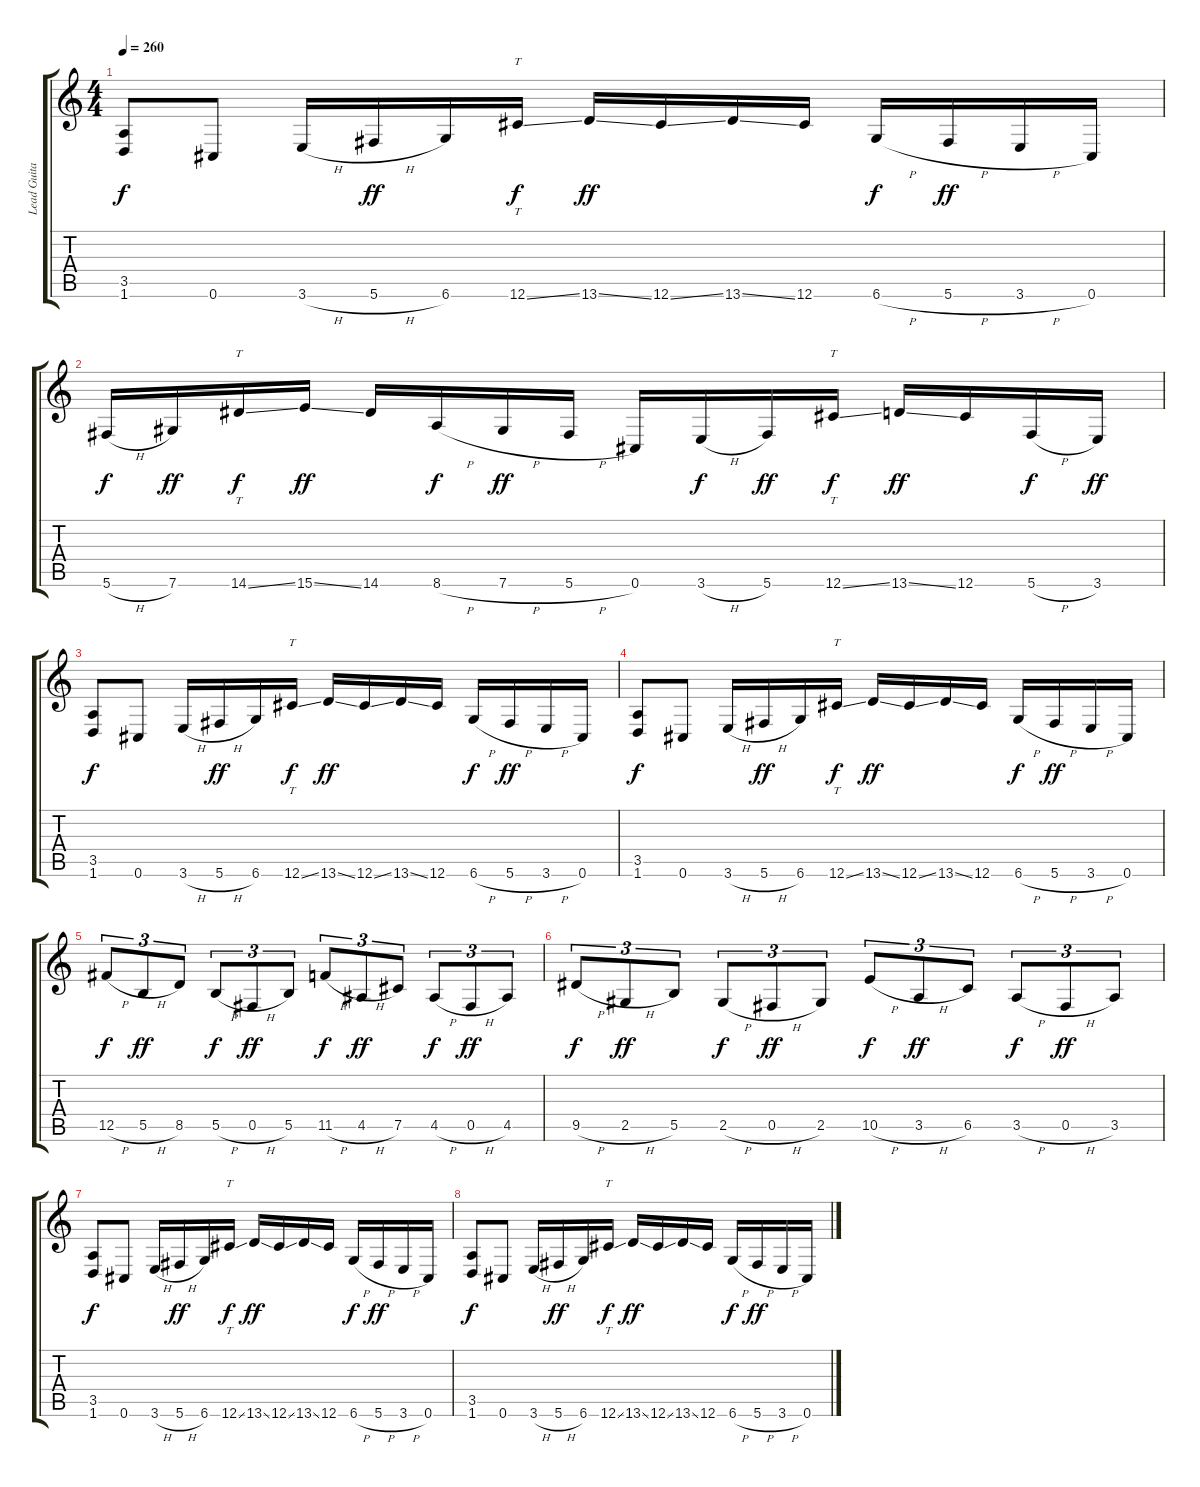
\track ("Lead Guitar" "Lead Guita") {instrument distortionguitar}
\staff {score tabs}
\tuning (Db4 Ab3 E3 B2 Gb2 Db2) {hide}
\ts (4 4)
\tempo 260
\clef g2
\ks c
(3.5 1.6).8{dy f} 0.6.8 3.6{h}.16 5.6{h}.16{dy ff} 6.6.16 12.6{ss}.16{tt dy f} 13.6{ss}.16{dy ff} 12.6{ss}.16 13.6{ss}.16 12.6.16 6.6{h}.16{dy f} 5.6{h}.16{dy ff} 3.6{h}.16 0.6.16 |
5.6{h}.16{dy f} 7.6.16{dy ff} 14.6{ss}.16{tt dy f} 15.6{ss}.16{dy ff} 14.6.16 8.6{h}.16{dy f} 7.6{h}.16{dy ff} 5.6{h}.16 0.6.16 3.6{h}.16{dy f} 5.6.16{dy ff} 12.6{ss}.16{tt dy f} 13.6{ss}.16{dy ff} 12.6.16 5.6{h}.16{dy f} 3.6.16{dy ff} |
(3.5 1.6).8{dy f} 0.6.8 3.6{h}.16 5.6{h}.16{dy ff} 6.6.16 12.6{ss}.16{tt dy f} 13.6{ss}.16{dy ff} 12.6{ss}.16 13.6{ss}.16 12.6.16 6.6{h}.16{dy f} 5.6{h}.16{dy ff} 3.6{h}.16 0.6.16 |
(3.5 1.6).8{dy f} 0.6.8 3.6{h}.16 5.6{h}.16{dy ff} 6.6.16 12.6{ss}.16{tt dy f} 13.6{ss}.16{dy ff} 12.6{ss}.16 13.6{ss}.16 12.6.16 6.6{h}.16{dy f} 5.6{h}.16{dy ff} 3.6{h}.16 0.6.16 |
12.5{h}.8{tu (3 2) dy f} 5.5{h}.8{tu (3 2) dy ff} 8.5.8{tu (3 2)} 5.5{h}.8{tu (3 2) dy f} 0.5{h}.8{tu (3 2) dy ff} 5.5.8{tu (3 2)} 11.5{h}.8{tu (3 2) dy f} 4.5{h}.8{tu (3 2) dy ff} 7.5.8{tu (3 2)} 4.5{h}.8{tu (3 2) dy f} 0.5{h}.8{tu (3 2) dy ff} 4.5.8{tu (3 2)} |
9.5{h}.8{tu (3 2) dy f} 2.5{h}.8{tu (3 2) dy ff} 5.5.8{tu (3 2)} 2.5{h}.8{tu (3 2) dy f} 0.5{h}.8{tu (3 2) dy ff} 2.5.8{tu (3 2)} 10.5{h}.8{tu (3 2) dy f} 3.5{h}.8{tu (3 2) dy ff} 6.5.8{tu (3 2)} 3.5{h}.8{tu (3 2) dy f} 0.5{h}.8{tu (3 2) dy ff} 3.5.8{tu (3 2)} |
(3.5 1.6).8{dy f} 0.6.8 3.6{h}.16 5.6{h}.16{dy ff} 6.6.16 12.6{ss}.16{tt dy f} 13.6{ss}.16{dy ff} 12.6{ss}.16 13.6{ss}.16 12.6.16 6.6{h}.16{dy f} 5.6{h}.16{dy ff} 3.6{h}.16 0.6.16 |
(3.5 1.6).8{dy f} 0.6.8 3.6{h}.16 5.6{h}.16{dy ff} 6.6.16 12.6{ss}.16{tt dy f} 13.6{ss}.16{dy ff} 12.6{ss}.16 13.6{ss}.16 12.6.16 6.6{h}.16{dy f} 5.6{h}.16{dy ff} 3.6{h}.16 0.6.16
